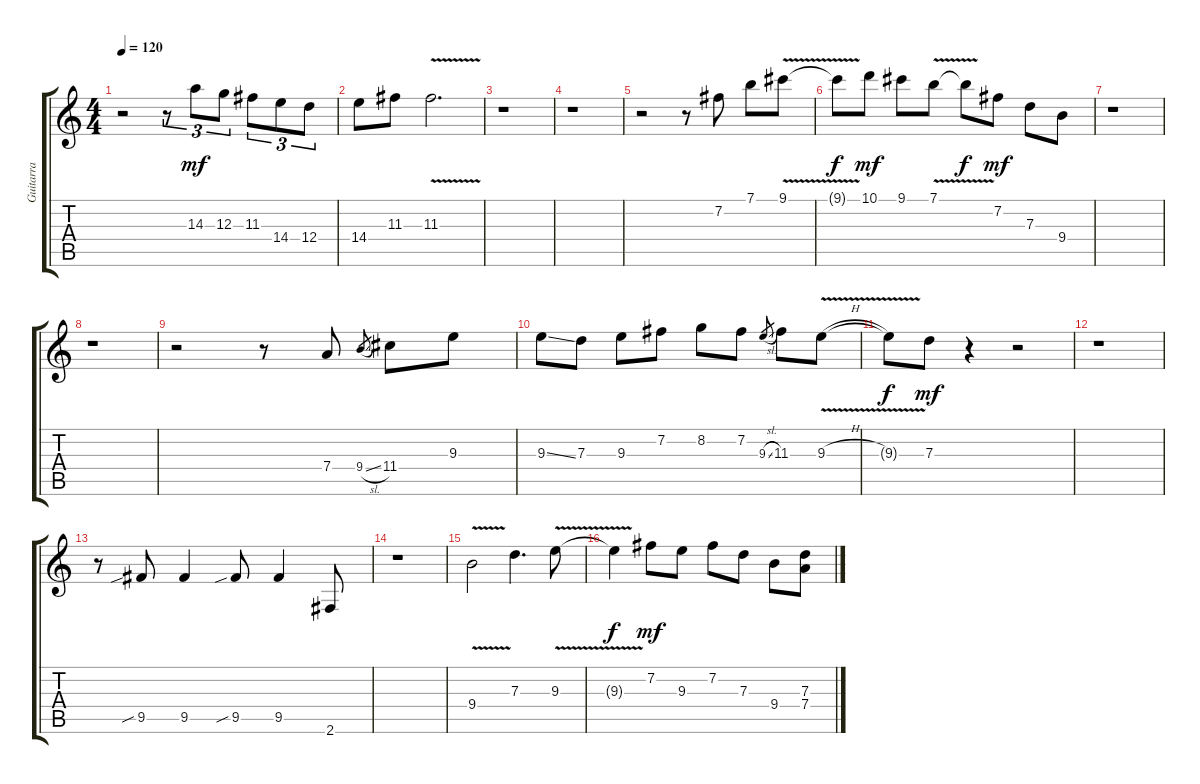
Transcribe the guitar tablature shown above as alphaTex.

\track ("Guitarra" "Guitarra") {instrument distortionguitar}
\staff {score tabs}
\tuning (E4 B3 G3 D3 A2 E2) {hide}
\ts (4 4)
\tempo 120
\clef g2
\ks c
r.2{dy mp} r.8{tu (3 2)} 14.3.8{tu (3 2) dy mf} 12.3.8{tu (3 2)} 11.3.8{tu (3 2)} 14.4.8{tu (3 2)} 12.4.8{tu (3 2)} |
14.4.8 11.3.8 11.3{v}.2{d} |
r.1 |
r.1 |
r.2 r.8 7.2.8 7.1.8 9.1{v}.8 |
9.1{t}.8{dy f} 10.1.8{dy mf} 9.1.8 7.1{v}.8 7.1{t}.8{dy f} 7.2.8{dy mf} 7.3.8 9.4.8 |
r.1 |
r.1 |
r.2 r.8 7.4.8 9.4{sl}.8{gr} 11.4.8 9.3.8 |
9.3{ss}.8 7.3.8 9.3.8 7.2.8 8.2.8 7.2.8 9.3{sl}.8{gr} 11.3.8 9.3{v h}.8 |
9.3{t}.8{dy f} 7.3.8{dy mf} r.4 r.2 |
r.1 |
r.8 9.5{sib}.8 9.5.4 9.5{sib}.8 9.5.4 2.6.8 |
r.1 |
9.4{v}.2 7.3.4{d} 9.3{v}.8 |
9.3{t}.4{dy f} 7.2.8{dy mf} 9.3.8 7.2.8 7.3.8 9.4.8 (7.3 7.4).8
